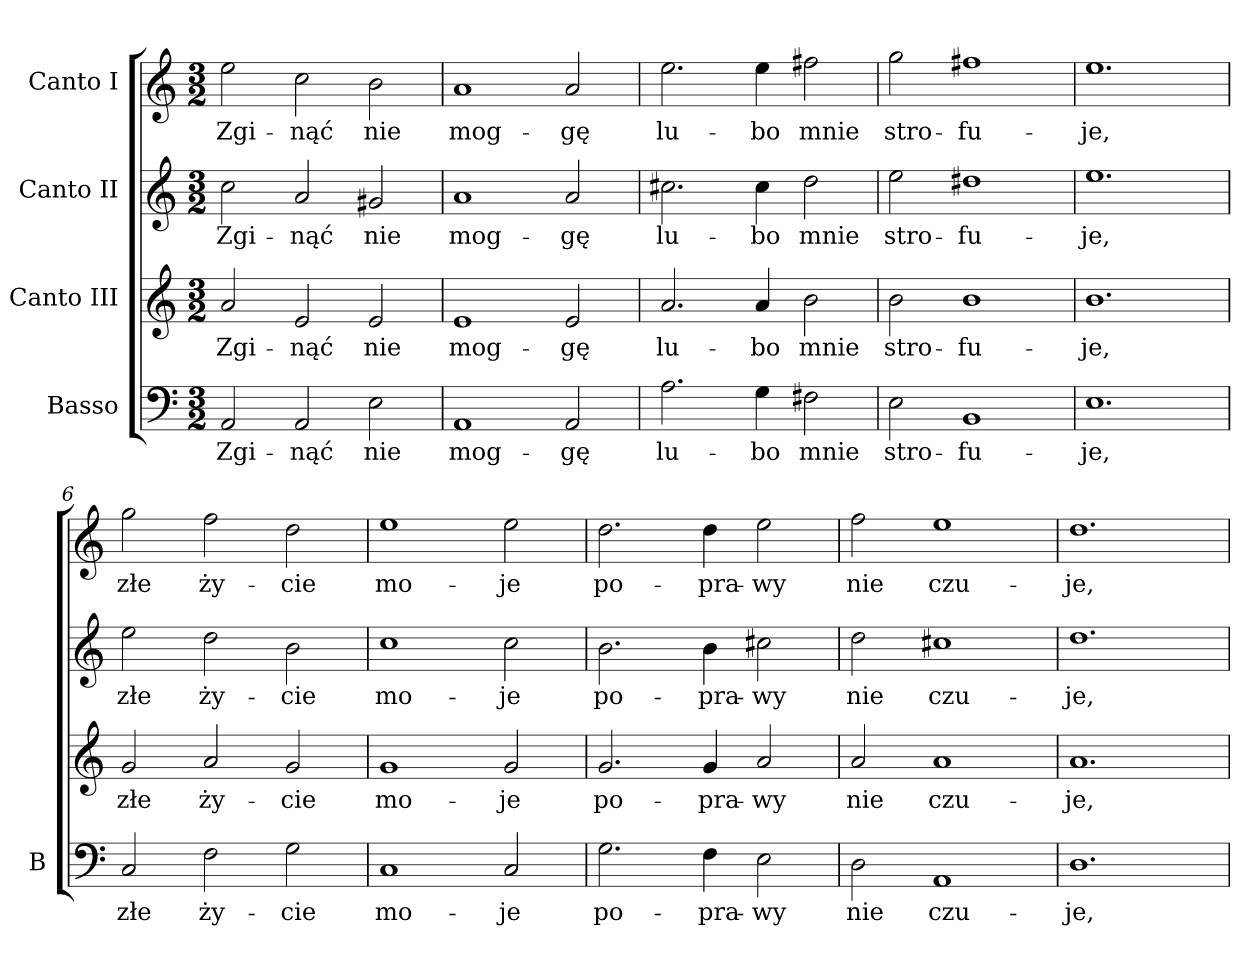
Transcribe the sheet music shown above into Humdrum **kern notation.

**kern	**text	**kern	**text	**kern	**text	**kern	**text
*part4	*part4	*part3	*part3	*part2	*part2	*part1	*part1
*staff4	*staff4	*staff3	*staff3	*staff2	*staff2	*staff1	*staff1
*I"Basso	*	*I"Canto III	*	*I"Canto II	*	*I"Canto I	*
*I'B	*	*	*	*	*	*	*
*clefF4	*	*clefG2	*	*clefG2	*	*clefG2	*
*k[]	*	*k[]	*	*k[]	*	*k[]	*
*M3/2	*	*M3/2	*	*M3/2	*	*M3/2	*
=1	=1	=1	=1	=1	=1	=1	=1
2AA/	Zgi-	2a/	Zgi-	2cc\	Zgi-	2ee\	Zgi-
2AA/	-nąć	2e/	-nąć	2a/	-nąć	2cc\	-nąć
2E\	nie	2e/	nie	2g#X/	nie	2b\	nie
=2	=2	=2	=2	=2	=2	=2	=2
1AA	mog-	1e	mog-	1a	mog-	1a	mog-
2AA/	-gę	2e/	-gę	2a/	-gę	2a/	-gę
=3	=3	=3	=3	=3	=3	=3	=3
2.A\	lu-	2.a/	lu-	2.cc#X\	lu-	2.ee\	lu-
4G\	-bo	4a/	-bo	4cc#\	-bo	4ee\	-bo
2F#X\	mnie	2b\	mnie	2dd\	mnie	2ff#X\	mnie
=4	=4	=4	=4	=4	=4	=4	=4
2E\	stro-	2b\	stro-	2ee\	stro-	2gg\	stro-
1BB	-fu-	1b	-fu-	1dd#X	-fu-	1ff#X	-fu-
=5	=5	=5	=5	=5	=5	=5	=5
1.E	-je,	1.b	-je,	1.ee	-je,	1.ee	-je,
=6	=6	=6	=6	=6	=6	=6	=6
2C/	złe	2g/	złe	2ee\	złe	2gg\	złe
2F\	ży-	2a/	ży-	2dd\	ży-	2ff\	ży-
2G\	-cie	2g/	-cie	2b\	-cie	2dd\	-cie
=7	=7	=7	=7	=7	=7	=7	=7
1C	mo-	1g	mo-	1cc	mo-	1ee	mo-
2C/	-je	2g/	-je	2cc\	-je	2ee\	-je
=8	=8	=8	=8	=8	=8	=8	=8
2.G\	po-	2.g/	po-	2.b\	po-	2.dd\	po-
4F\	-pra-	4g/	-pra-	4b\	-pra-	4dd\	-pra-
2E\	-wy	2a/	-wy	2cc#X\	-wy	2ee\	-wy
=9	=9	=9	=9	=9	=9	=9	=9
2D\	nie	2a/	nie	2dd\	nie	2ff\	nie
1AA	czu-	1a	czu-	1cc#X	czu-	1ee	czu-
=10	=10	=10	=10	=10	=10	=10	=10
1.D	-je,	1.a	-je,	1.dd	-je,	1.dd	-je,
=	=	=	=	=	=	=	=
*-	*-	*-	*-	*-	*-	*-	*-
